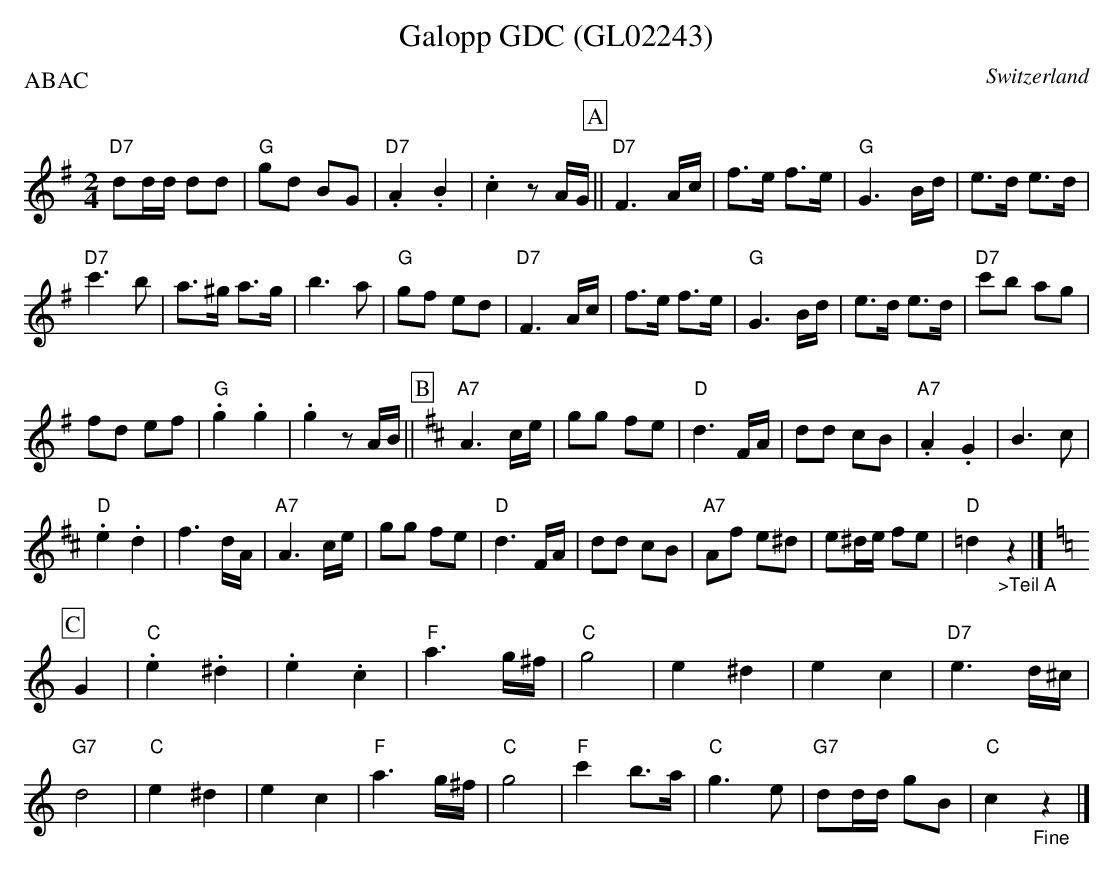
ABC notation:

X:1
T:Galopp GDC (GL02243)
O:Switzerland
P:ABAC
M:2/4
L:1/8
K:G major
"D7"dd/d/ dd | "G"gd BG | "D7".A2.B2 | .c2zA/G/ [P:A] || "D7"F3A/c/ | f>e f>e  | "G"G3B/d/ | e>d e>d |
"D7"c'3b | a>^g a>g | b3a | "G"gf ed | "D7"F3A/c/ | f>e f>e | "G"G3B/d/ | e>d e>d | "D7"c'b ag |
fd ef | "G".g2.g2 | .g2zA/B/ || [P:B] [K:D] "A7"A3c/e/ | gg fe | "D"d3F/A/ | dd cB | "A7".A2.G2 | B3c |
"D".e2.d2 | f3d/A/ | "A7"A3c/e/ | gg fe | "D"d3 F/A/ | dd cB | "A7"Af e^d | e^d/e/ fe | "D"=d2"_>Teil A"z2 |] [P:C] [K:C]
 G2 | "C".e2.^d2 | .e2.c2 | "F"a3g/^f/ | "C"g4 | e2^d2 | e2c2 | "D7"e3d/^c/ |
"G7"d4 | "C"e2^d2 | e2c2 | "F"a3g/^f/ | "C"g4 | "F"c'2b>a | "C"g3e | "G7"dd/d/ gB | "C"c2"_Fine"z2 |]
